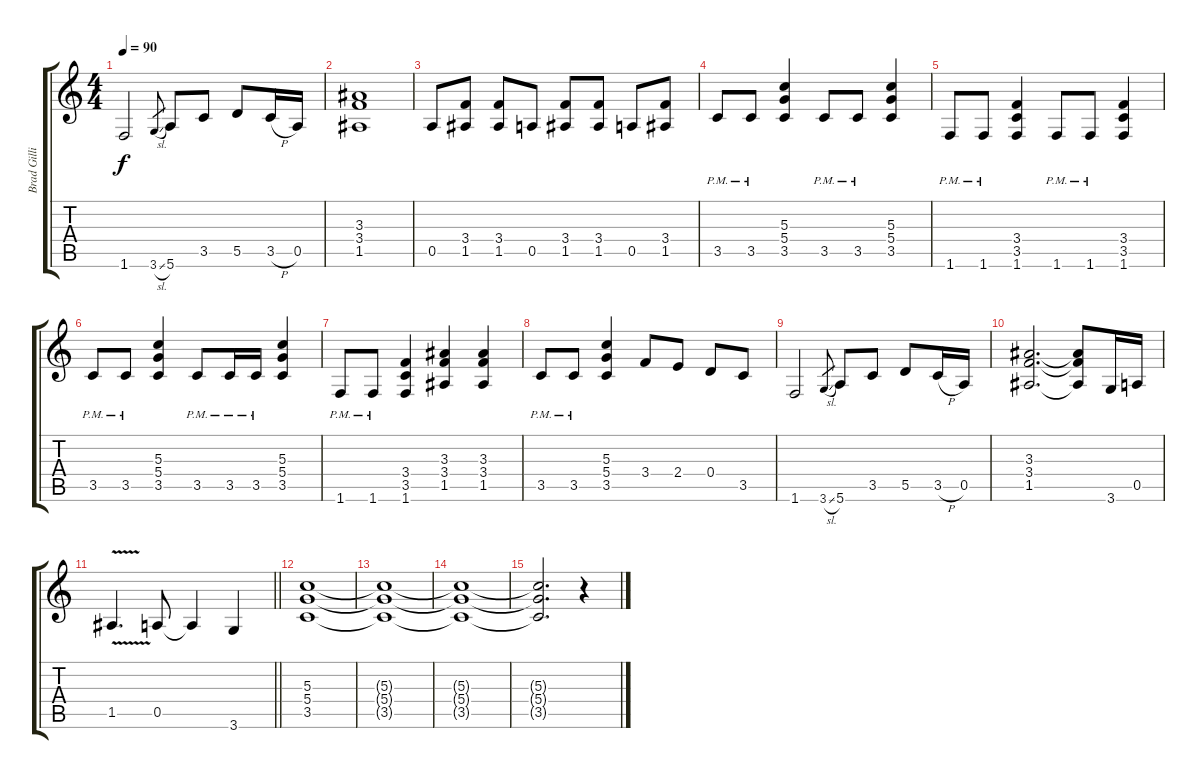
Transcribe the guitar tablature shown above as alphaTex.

\track ("Brad Gillis" "Brad Gilli") {instrument overdrivenguitar}
\staff {score tabs}
\tuning (E4 B3 G3 D3 A2 E2) {hide}
\ts (4 4)
\tempo 90
\clef g2
\ks c
1.6.2{dy f} 3.6{sl}.8{gr} 5.6.8 3.5.8 5.5.8 3.5{h}.16 0.5.16 |
(3.3 3.4 1.5).1 |
0.5.8 (3.4 1.5).8 (3.4 1.5).8 0.5.8 (3.4 1.5).8 (3.4 1.5).8 0.5.8 (3.4 1.5).8 |
3.5{pm}.8 3.5{pm}.8 (5.3 5.4 3.5).4 3.5{pm}.8 3.5{pm}.8 (5.3 5.4 3.5).4 |
1.6{pm}.8 1.6{pm}.8 (3.4 3.5 1.6).4 1.6{pm}.8 1.6{pm}.8 (3.4 3.5 1.6).4 |
3.5{pm}.8 3.5{pm}.8 (5.3 5.4 3.5).4 3.5{pm}.8 3.5{pm}.16 3.5{pm}.16 (5.3 5.4 3.5).4 |
1.6{pm}.8 1.6{pm}.8 (3.4 3.5 1.6).4 (3.3 3.4 1.5).4 (3.3 3.4 1.5).4 |
3.5{pm}.8 3.5{pm}.8 (5.3 5.4 3.5).4 3.4.8 2.4.8 0.4.8 3.5.8 |
1.6.2 3.6{sl}.8{gr} 5.6.8 3.5.8 5.5.8 3.5{h}.16 0.5.16 |
(3.3 3.4 1.5).2{d} (3.3{t} 3.4{t} 1.5{t}).8 3.6.16 0.5.16 |
\barLineRight lightlight
1.5{v}.4{d} 0.5.8 0.5{t}.4 3.6.4 |
(5.3 5.4 3.5).1 |
(5.3{t} 5.4{t} 3.5{t}).1 |
(5.3{t} 5.4{t} 3.5{t}).1 |
(5.3{t} 5.4{t} 3.5{t}).2{d} r.4
